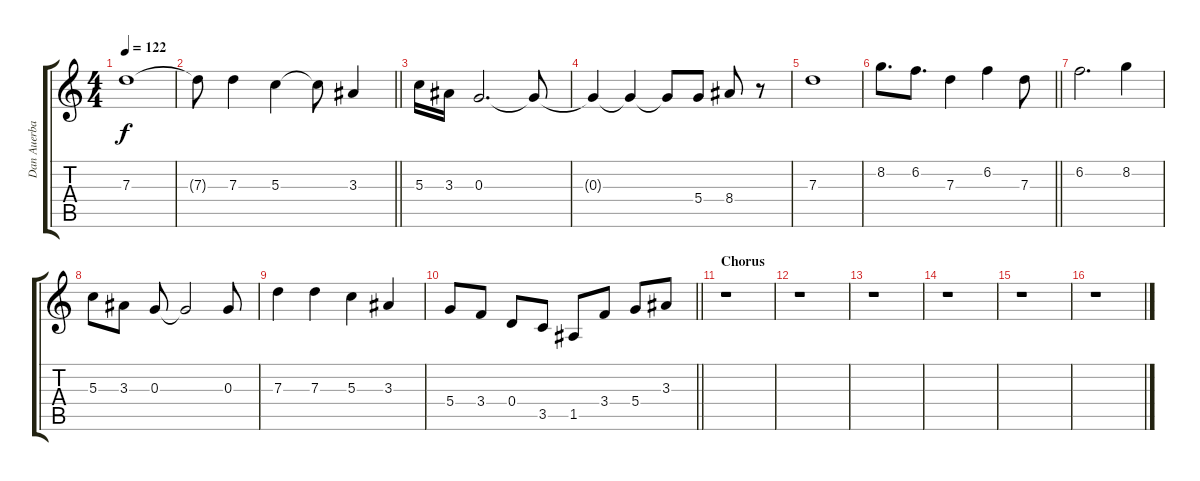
\track ("Dan Auerbach (Solo)" "Dan Auerba") {instrument distortionguitar}
\staff {score tabs}
\tuning (E4 B3 G3 D3 A2 E2) {hide}
\ts (4 4)
\tempo 122
\clef g2
\ks c
7.3.1{dy f} |
\barLineRight lightlight
7.3{t}.8 7.3.4 5.3.4 5.3{t}.8 3.3.4 |
5.3.16 3.3.16 0.3.2{d} 0.3{t}.8 |
0.3{t}.4 0.3{t}.4 0.3{t}.8 5.4.8 8.4.8 r.8 |
7.3.1 |
\barLineRight lightlight
8.2.8{d} 6.2.8{d} 7.3.4 6.2.4 7.3.8 |
6.2.2{d} 8.2.4 |
5.3.8 3.3.8 0.3.8 0.3{t}.2 0.3.8 |
7.3.4 7.3.4 5.3.4 3.3.4 |
\barLineRight lightlight
5.4.8 3.4.8 0.4.8 3.5.8 1.5.8 3.4.8 5.4.8 3.3.8 |
\section ("" "Chorus")
r.1 |
r.1 |
r.1 |
r.1 |
r.1 |
r.1
